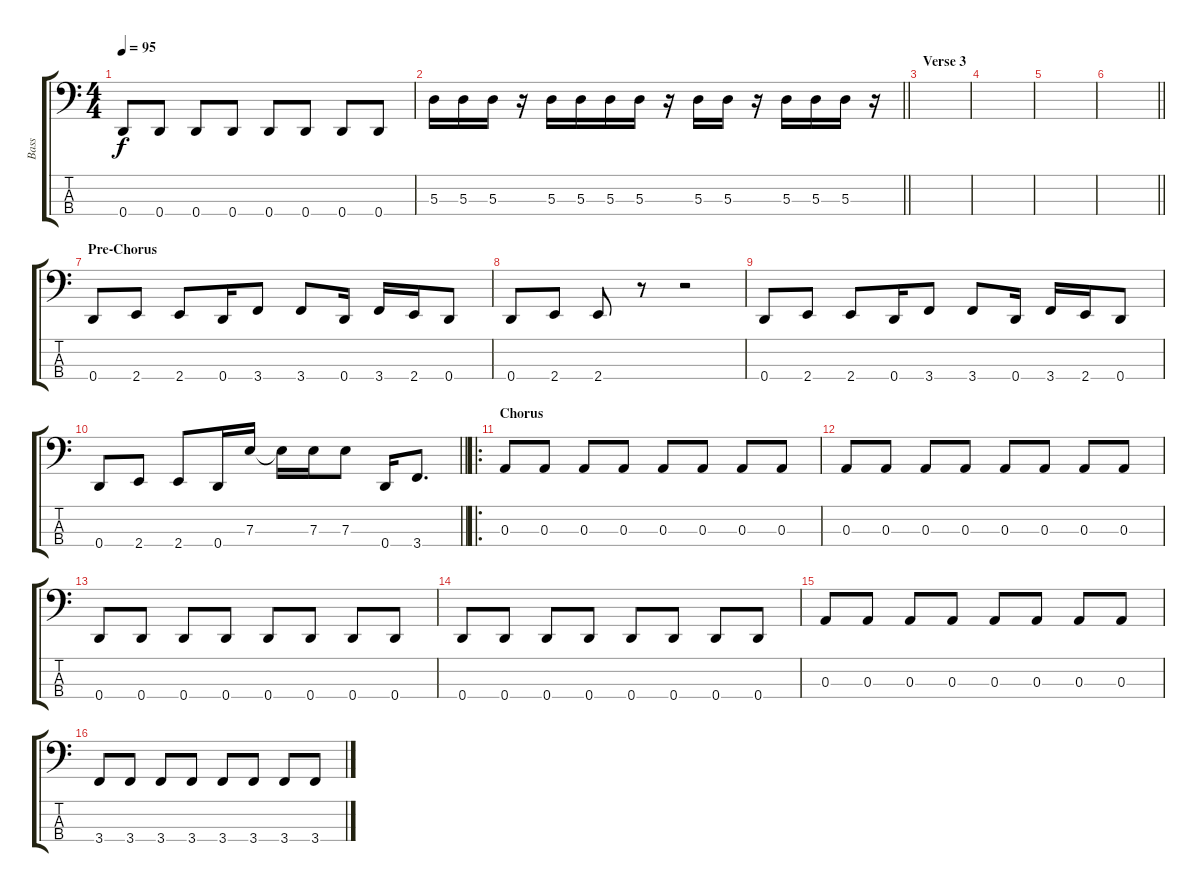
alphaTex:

\track ("Bass" "Bass") {instrument electricbassfinger}
\staff {score tabs}
\tuning (G2 D2 A1 D1) {hide}
\ts (4 4)
\tempo 95
\clef f4
\ks c
0.4.8{dy f} 0.4.8 0.4.8 0.4.8 0.4.8 0.4.8 0.4.8 0.4.8 |
\barLineRight lightlight
5.3.16 5.3.16 5.3.16 r.16 5.3.16 5.3.16 5.3.16 5.3.16 r.16 5.3.16 5.3.16 r.16 5.3.16 5.3.16 5.3.16 r.16 |
\section ("" "Verse 3")
|
|
|
\barLineRight lightlight
|
\section ("" "Pre-Chorus")
0.4.8 2.4.8 2.4.8 0.4.16 3.4.8 3.4.8 0.4.16 3.4.16 2.4.16 0.4.8 |
0.4.8 2.4.8 2.4.8 r.8 r.2 |
0.4.8 2.4.8 2.4.8 0.4.16 3.4.8 3.4.8 0.4.16 3.4.16 2.4.16 0.4.8 |
\barLineRight lightlight
0.4.8 2.4.8 2.4.8 0.4.16 7.3.16 7.3{t}.16 7.3.16 7.3.8 0.4.16 3.4.8{d} |
\ro
\section ("" "Chorus")
0.3.8 0.3.8 0.3.8 0.3.8 0.3.8 0.3.8 0.3.8 0.3.8 |
0.3.8 0.3.8 0.3.8 0.3.8 0.3.8 0.3.8 0.3.8 0.3.8 |
0.4.8 0.4.8 0.4.8 0.4.8 0.4.8 0.4.8 0.4.8 0.4.8 |
0.4.8 0.4.8 0.4.8 0.4.8 0.4.8 0.4.8 0.4.8 0.4.8 |
0.3.8 0.3.8 0.3.8 0.3.8 0.3.8 0.3.8 0.3.8 0.3.8 |
3.4.8 3.4.8 3.4.8 3.4.8 3.4.8 3.4.8 3.4.8 3.4.8
